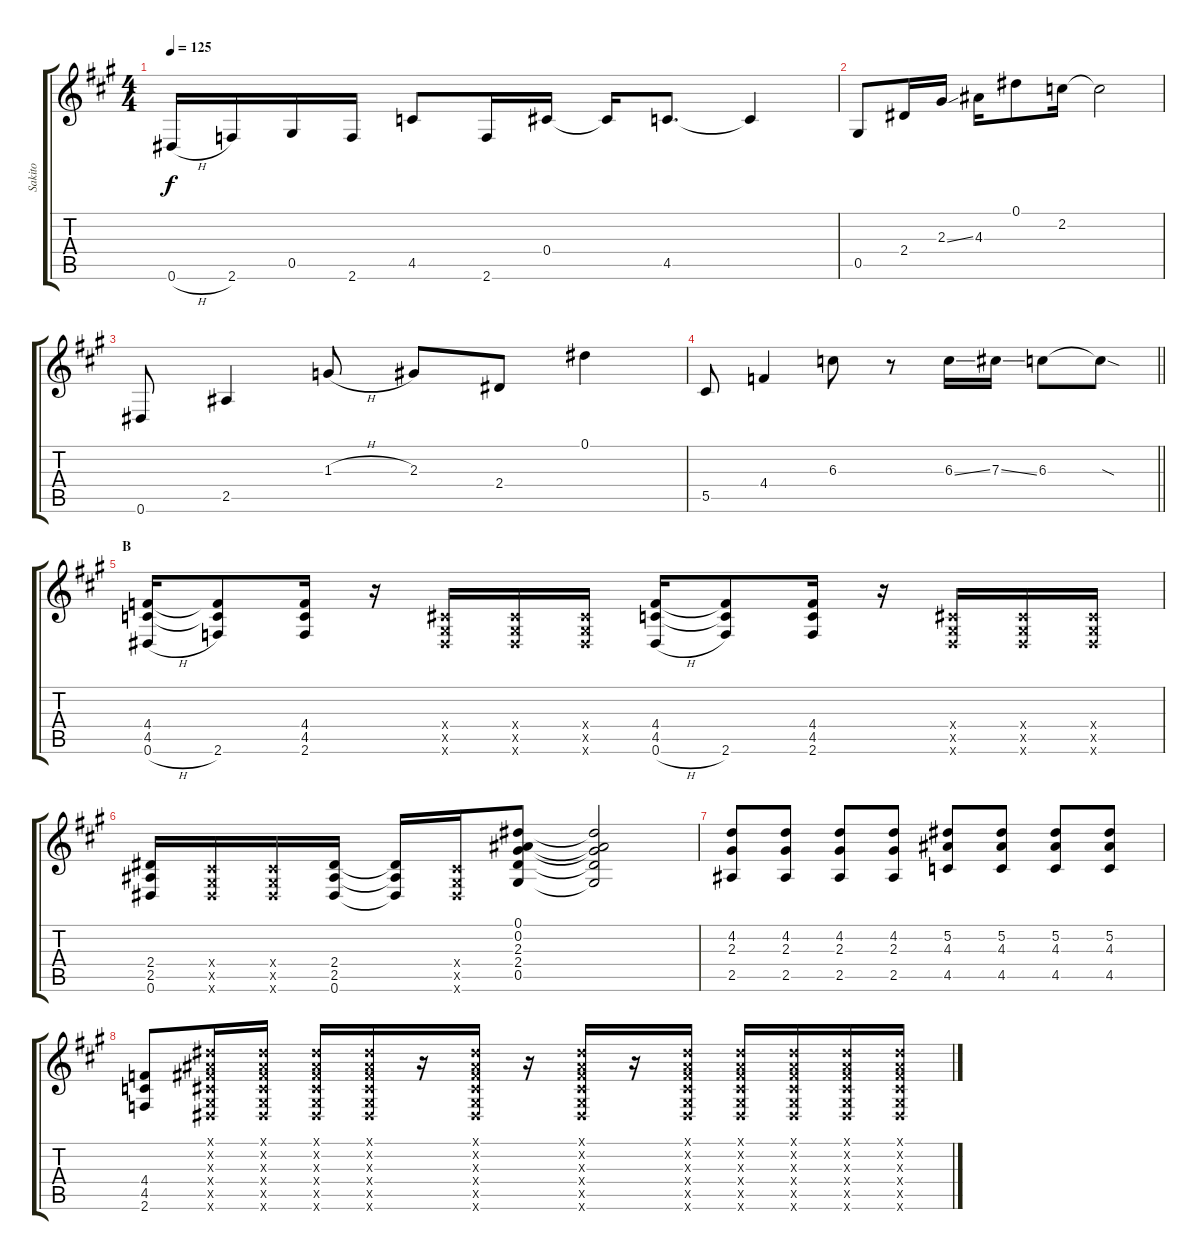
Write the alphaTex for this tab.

\track ("Sakito" "Sakito") {instrument distortionguitar}
\staff {score tabs}
\tuning (Eb4 Bb3 Gb3 Db3 Ab2 Eb2) {hide}
\ts (4 4)
\tempo 125
\clef g2
\ks a
0.6{h}.16{dy f} 2.6.16 0.5.16 2.6.16 4.5.8 2.6.16 0.4.16 0.4{t}.16 4.5.8{d} 4.5{t}.4 |
0.5.8 2.4.16 2.3{ss}.16 4.3.16 0.1.8 2.2.16 2.2{t}.2 |
0.6.8 2.5.4 1.3{h}.8 2.3.8 2.4.8 0.1.4 |
\barLineRight lightlight
5.5.8 4.4.4 6.3.8 r.8 6.3{ss}.16 7.3{ss}.16 6.3.8 6.3{sod t}.8 |
\section ("" "B")
(4.4 4.5 0.6{h}).16 (4.4{t} 4.5{t} 2.6).8 (4.4 4.5 2.6).16 r.16 (0.4{x} 0.5{x} 0.6{x}).16 (0.4{x} 0.5{x} 0.6{x}).16 (0.4{x} 0.5{x} 0.6{x}).16 (4.4 4.5 0.6{h}).16 (4.4{t} 4.5{t} 2.6).8 (4.4 4.5 2.6).16 r.16 (0.4{x} 0.5{x} 0.6{x}).16 (0.4{x} 0.5{x} 0.6{x}).16 (0.4{x} 0.5{x} 0.6{x}).16 |
(2.4 2.5 0.6).16 (0.4{x} 0.5{x} 0.6{x}).16 (0.4{x} 0.5{x} 0.6{x}).16 (2.4 2.5 0.6).16 (2.4{t} 2.5{t} 0.6{t}).16 (0.4{x} 0.5{x} 0.6{x}).16 (0.1 0.2 2.3 2.4 0.5).8 (0.1{t} 0.2{t} 2.3{t} 2.4{t} 0.5{t}).2 |
(4.2 2.3 2.5).8 (4.2 2.3 2.5).8 (4.2 2.3 2.5).8 (4.2 2.3 2.5).8 (5.2 4.3 4.5).8 (5.2 4.3 4.5).8 (5.2 4.3 4.5).8 (5.2 4.3 4.5).8 |
(4.4 4.5 2.6).8 (0.1{x} 0.2{x} 0.3{x} 0.4{x} 0.5{x} 0.6{x}).16 (0.1{x} 0.2{x} 0.3{x} 0.4{x} 0.5{x} 0.6{x}).16 (0.1{x} 0.2{x} 0.3{x} 0.4{x} 0.5{x} 0.6{x}).16 (0.1{x} 0.2{x} 0.3{x} 0.4{x} 0.5{x} 0.6{x}).16 r.16 (0.1{x} 0.2{x} 0.3{x} 0.4{x} 0.5{x} 0.6{x}).16 r.16 (0.1{x} 0.2{x} 0.3{x} 0.4{x} 0.5{x} 0.6{x}).16 r.16 (0.1{x} 0.2{x} 0.3{x} 0.4{x} 0.5{x} 0.6{x}).16 (0.1{x} 0.2{x} 0.3{x} 0.4{x} 0.5{x} 0.6{x}).16 (0.1{x} 0.2{x} 0.3{x} 0.4{x} 0.5{x} 0.6{x}).16 (0.1{x} 0.2{x} 0.3{x} 0.4{x} 0.5{x} 0.6{x}).16 (0.1{x} 0.2{x} 0.3{x} 0.4{x} 0.5{x} 0.6{x}).16
